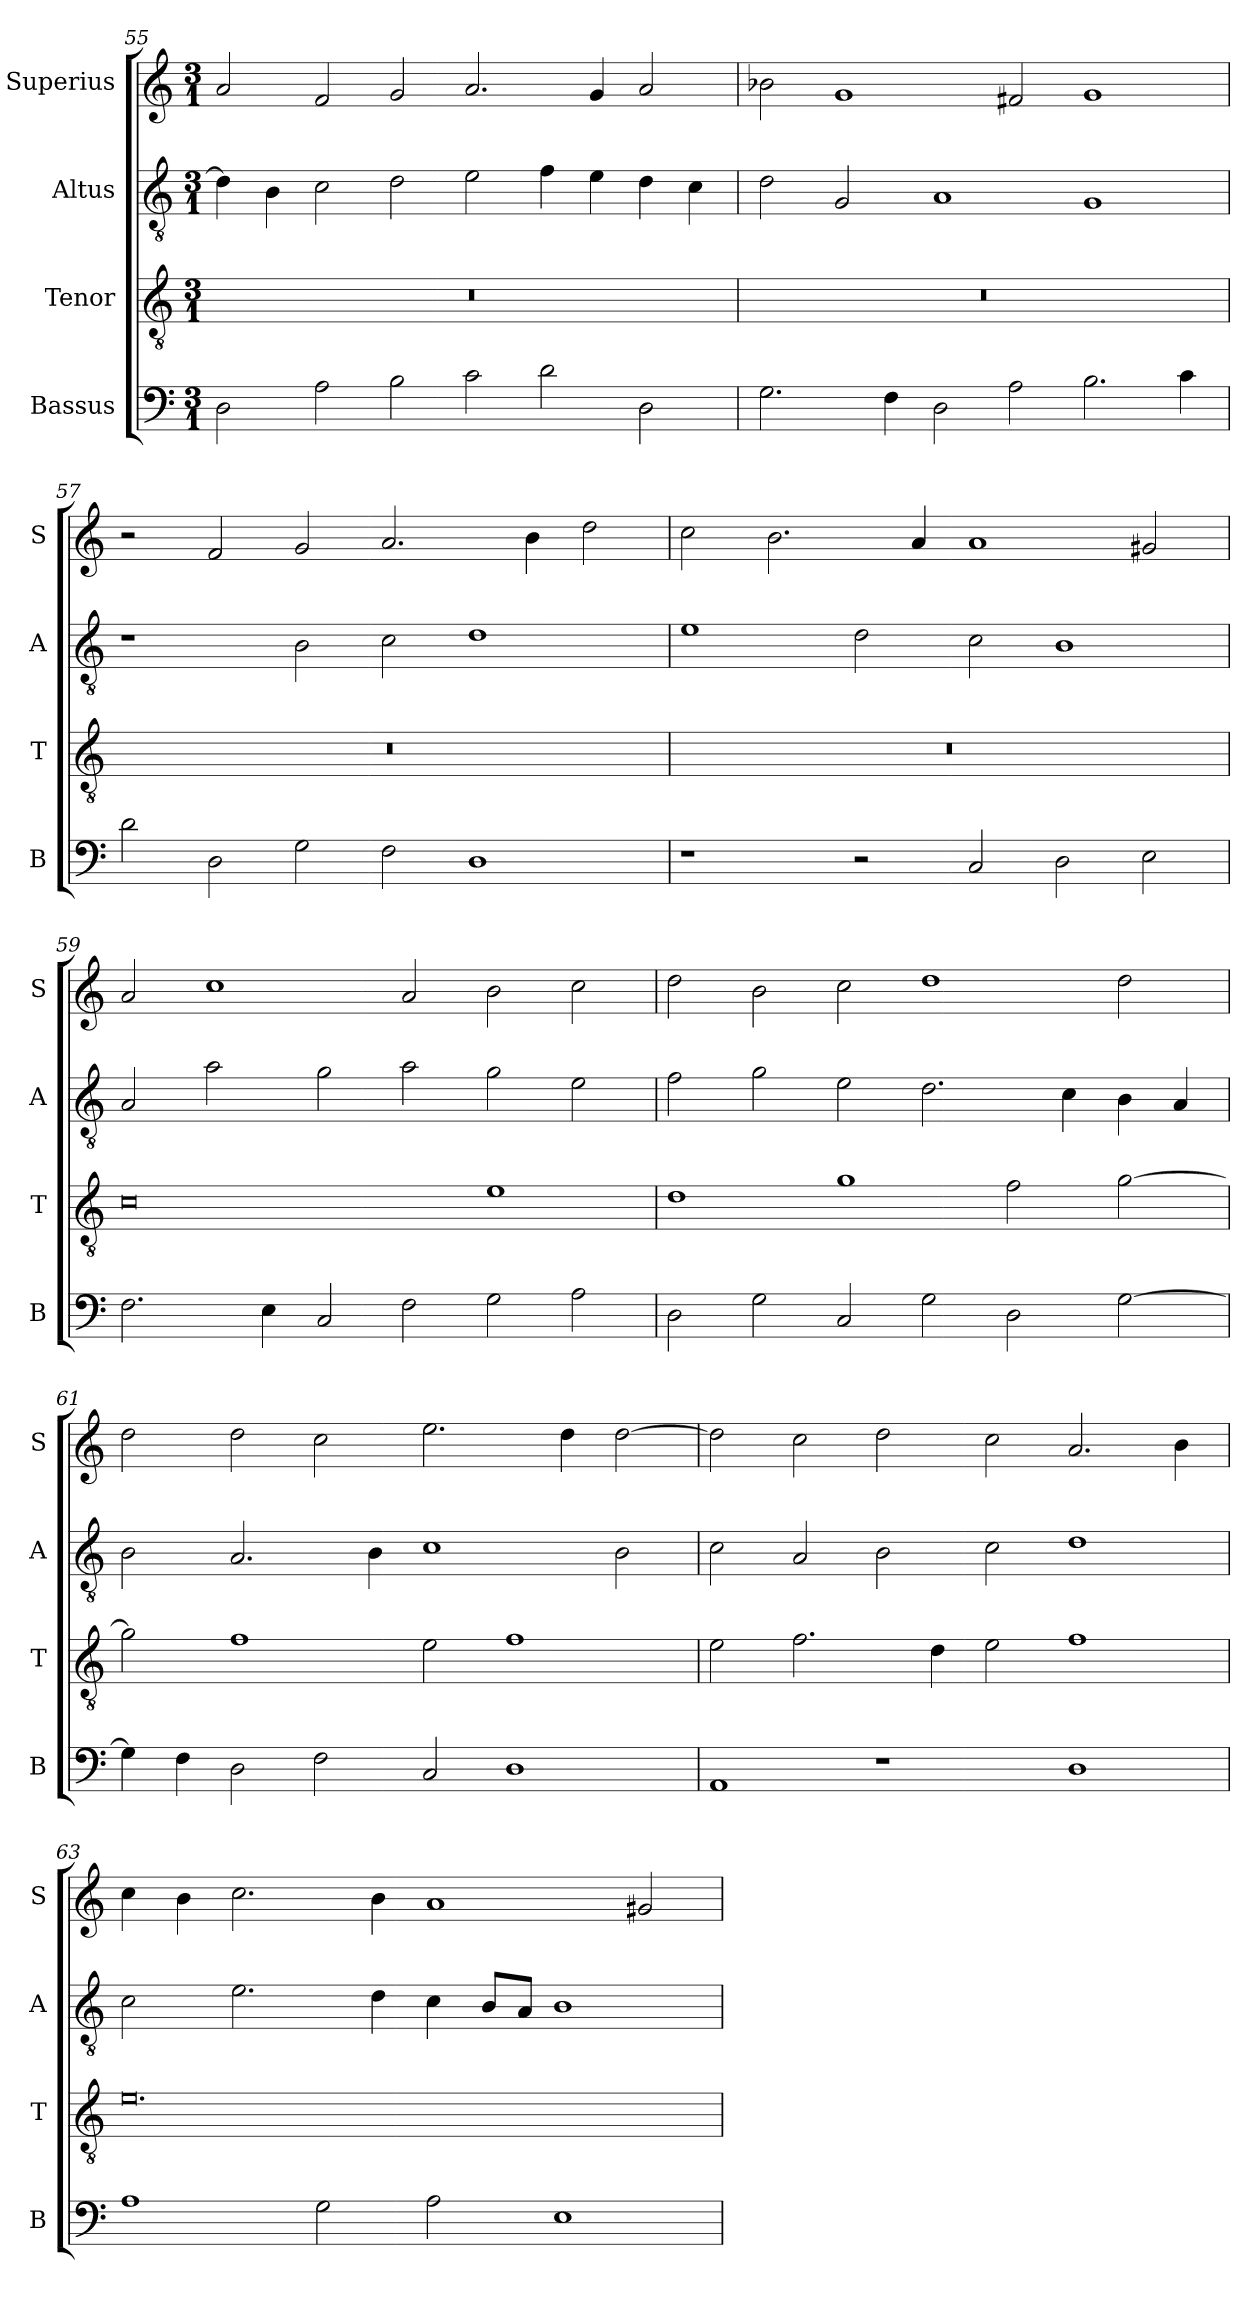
**kern	**kern	**kern	**kern
*part4	*part3	*part2	*part1
*staff4	*staff3	*staff2	*staff1
*I"Bassus	*I"Tenor	*I"Altus	*I"Superius
*I'B	*I'T	*I'A	*I'S
*clefF4	*clefGv2	*clefGv2	*clefG2
*k[]	*k[]	*k[]	*k[]
*M3/1	*M3/1	*M3/1	*M3/1
=55	=55	=55	=55
2D\	0.r	4d\]	2a/
.	.	4B\	.
2A\	.	2c\	2f/
2B\	.	2d\	2g/
2c\	.	2e\	2.a/
2d\	.	4f\	.
.	.	4e\	4g/
2D\	.	4d\	2a/
.	.	4c\	.
=56	=56	=56	=56
2.G\	0.r	2d\	2b-X\
.	.	2G/	1g
4F\	.	.	.
2D\	.	1A	.
2A\	.	.	2f#X/
2.B\	.	1G	1g
4c\	.	.	.
=57	=57	=57	=57
2d\	0.r	1r	2r
2D\	.	.	2f/
2G\	.	2B\	2g/
2F\	.	2c\	2.a/
1D	.	1d	.
.	.	.	4b\
.	.	.	2dd\
=58	=58	=58	=58
1r	0.r	1e	2cc\
.	.	.	2.b\
2r	.	2d\	.
.	.	.	4a/
2C/	.	2c\	1a
2D\	.	1B	.
2E\	.	.	2g#X/
=59	=59	=59	=59
2.F\	0c	2A/	2a/
.	.	2a\	1cc
4E\	.	.	.
2C/	.	2g\	.
2F\	.	2a\	2a/
2G\	1e	2g\	2b\
2A\	.	2e\	2cc\
=60	=60	=60	=60
2D\	1d	2f\	2dd\
2G\	.	2g\	2b\
2C/	1g	2e\	2cc\
2G\	.	2.d\	1dd
2D\	2f\	.	.
.	.	4c\	.
[2G\	[2g\	4B\	2dd\
.	.	4A/	.
=61	=61	=61	=61
4G\]	2g\]	2B\	2dd\
4F\	.	.	.
2D\	1f	2.A/	2dd\
2F\	.	.	2cc\
.	.	4B\	.
2C/	2e\	1c	2.ee\
1D	1f	.	.
.	.	.	4dd\
.	.	2B\	[2dd\
=62	=62	=62	=62
1AA	2e\	2c\	2dd\]
.	2.f\	2A/	2cc\
1r	.	2B\	2dd\
.	4d\	.	.
.	2e\	2c\	2cc\
1D	1f	1d	2.a/
.	.	.	4b\
=63	=63	=63	=63
1A	0.e	2c\	4cc\
.	.	.	4b\
.	.	2.e\	2.cc\
2G\	.	.	.
.	.	4d\	4b\
2A\	.	4c\	1a
.	.	8B/L	.
.	.	8A/J	.
1E	.	1B	.
.	.	.	2g#X/
=	=	=	=
*-	*-	*-	*-
